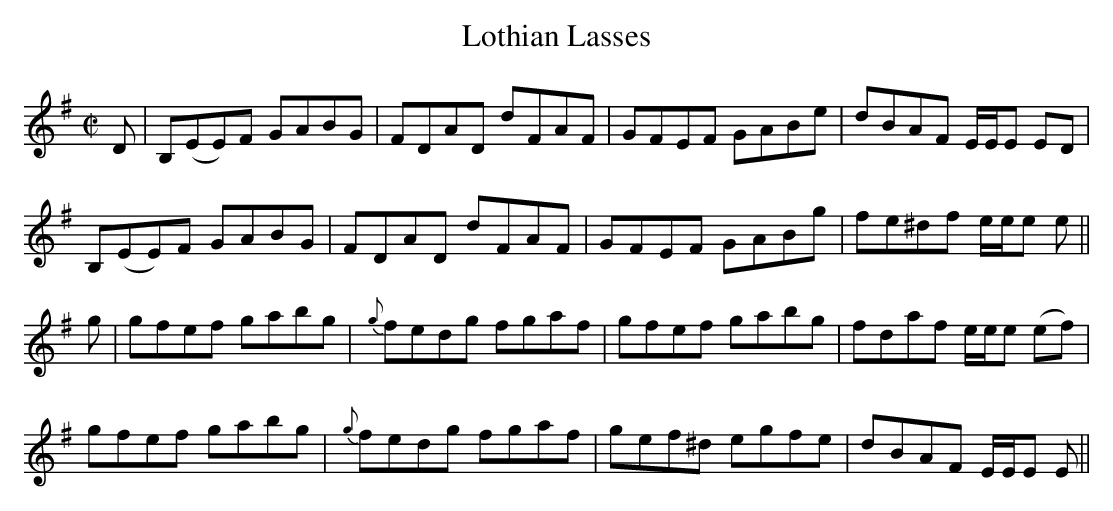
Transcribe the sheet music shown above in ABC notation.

X:1
T:Lothian Lasses
M:C|
L:1/8
K:Emin
D|B,(EE)F GABG|FDAD dFAF|GFEF GABe|dBAF E/E/E ED|
B,(EE)F GABG|FDAD dFAF|GFEF GABg|fe^df e/e/e e||
g|gfef gabg|{g}fedg fgaf|gfef gabg|fdaf e/e/e (ef)|
gfef gabg|{g}fedg fgaf|gef^d egfe|dBAF E/E/E E||
